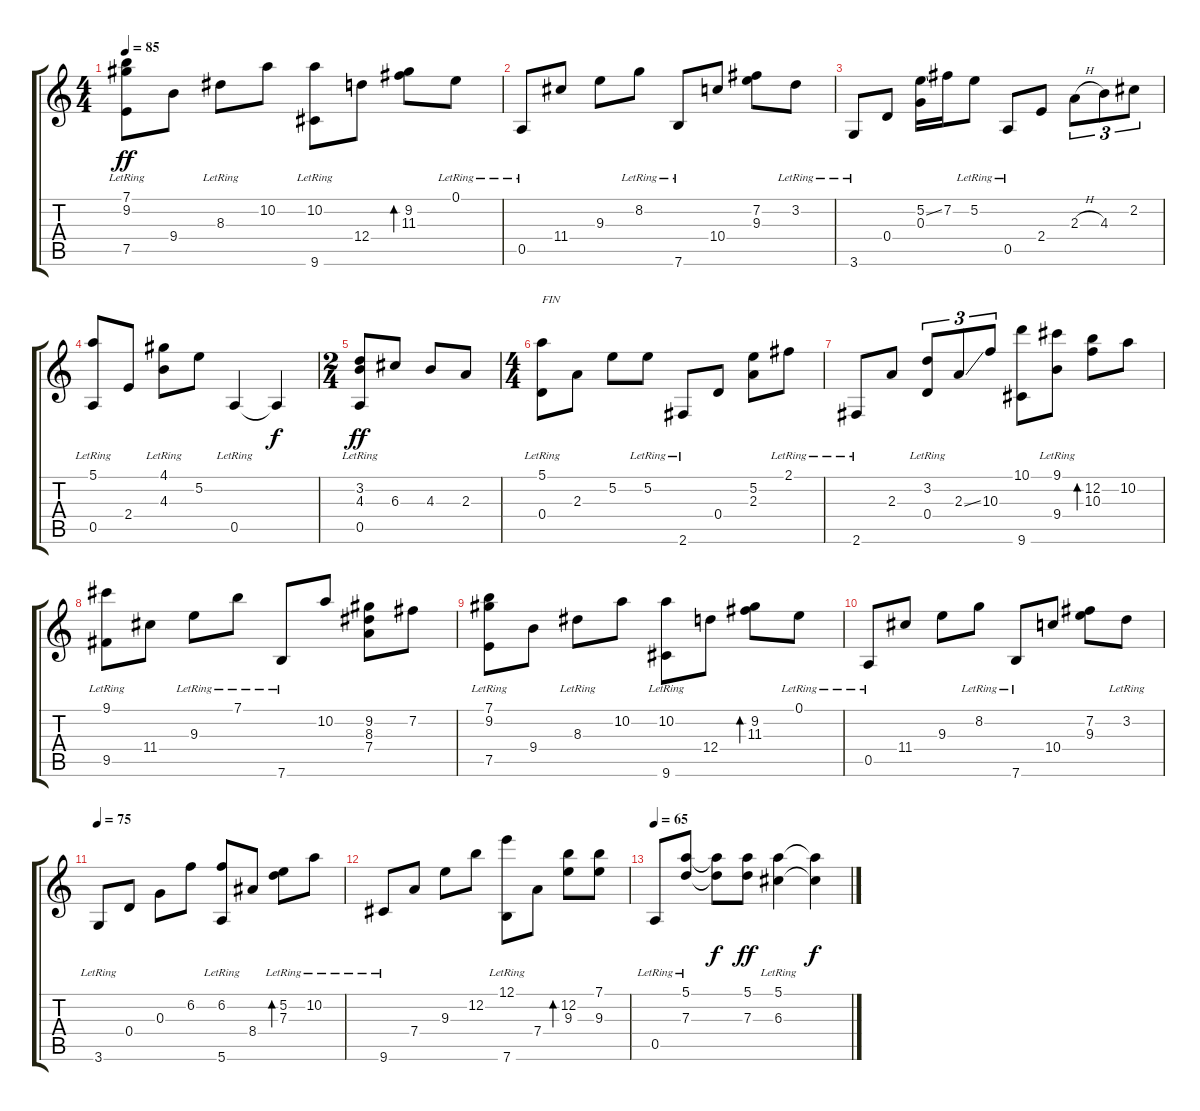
\track "" {instrument acousticguitarsteel}
\staff {score tabs}
\tuning (E4 B3 G3 D3 A2 E2) {hide}
\ts (4 4)
\tempo 85
\clef g2
\ks c
(7.1{lr} 9.2{lr} 7.5{lr}).8{dy ff} 9.4.8 8.3{lr}.8 10.2.8 (10.2 9.6{lr}).8 12.4.8 (9.2 11.3).8{bd 120} 0.1{lr}.8 |
0.5{lr}.8 11.4.8 9.3.8 8.2{lr}.8 7.6{lr}.8 10.4.8 (7.2 9.3).8 3.2{lr}.8 |
3.6{lr}.8 0.4.8 (5.2{ss} 0.3).16 7.2.16 5.2{lr}.8 0.5{lr}.8 2.4.8 2.3{h}.8{tu (3 2)} 4.3.8{tu (3 2)} 2.2.8{tu (3 2)} |
(5.1 0.5{lr}).8 2.4.8 (4.1 4.3{lr}).8 5.2.8 0.5{lr}.4 0.5{t}.4{dy f} |
\ts (2 4)
(3.2 4.3{lr} 0.5{lr}).8{dy ff} 6.3.8 4.3.8 2.3.8 |
\ts (4 4)
(5.1 0.4{lr}).8{txt "FIN"} 2.3.8 5.2.8 5.2{lr}.8 2.6{lr}.8 0.4.8 (5.2 2.3).8 2.1{lr}.8 |
2.6{lr}.8 2.3.8 (3.2 0.4{lr}).8{tu (3 2)} 2.3{ss}.8{tu (3 2)} 10.3.8{tu (3 2)} (10.1 9.6).8 (9.1 9.4{lr}).8 (12.2 10.3).8{bd 120} 10.2.8 |
(9.1{lr} 9.5).8 11.4.8 9.3{lr}.8 7.1{lr}.8 7.6{lr}.8 10.2.8 (9.2 8.3 7.4).8 7.2.8 |
(7.1{lr} 9.2{lr} 7.5{lr}).8 9.4.8 8.3{lr}.8 10.2.8 (10.2 9.6{lr}).8 12.4.8 (9.2 11.3).8{bd 120} 0.1{lr}.8 |
0.5{lr}.8 11.4.8 9.3.8 8.2{lr}.8 7.6{lr}.8 10.4.8 (7.2 9.3).8 3.2{lr}.8 |
\tempo 75
3.6{lr}.8 0.4.8 0.3.8 6.2.8 (6.2 5.6{lr}).8 8.4.8 (5.2 7.3{lr}).8{bd 120} 10.2{lr}.8 |
9.6{lr}.8 7.4.8 9.3.8 12.2.8 (12.1{lr} 7.6{lr}).8 7.4.8 (12.2 9.3).8{bd 120} (7.1 9.3).8 |
\tempo 65
0.5{lr}.8 (5.1{lr} 7.3{lr}).8 (5.1{t} 7.3{t}).8{dy f} (5.1 7.3).8{dy ff} (5.1{lr} 6.3{lr}).4 (5.1{t} 6.3{t}).4{dy f}
